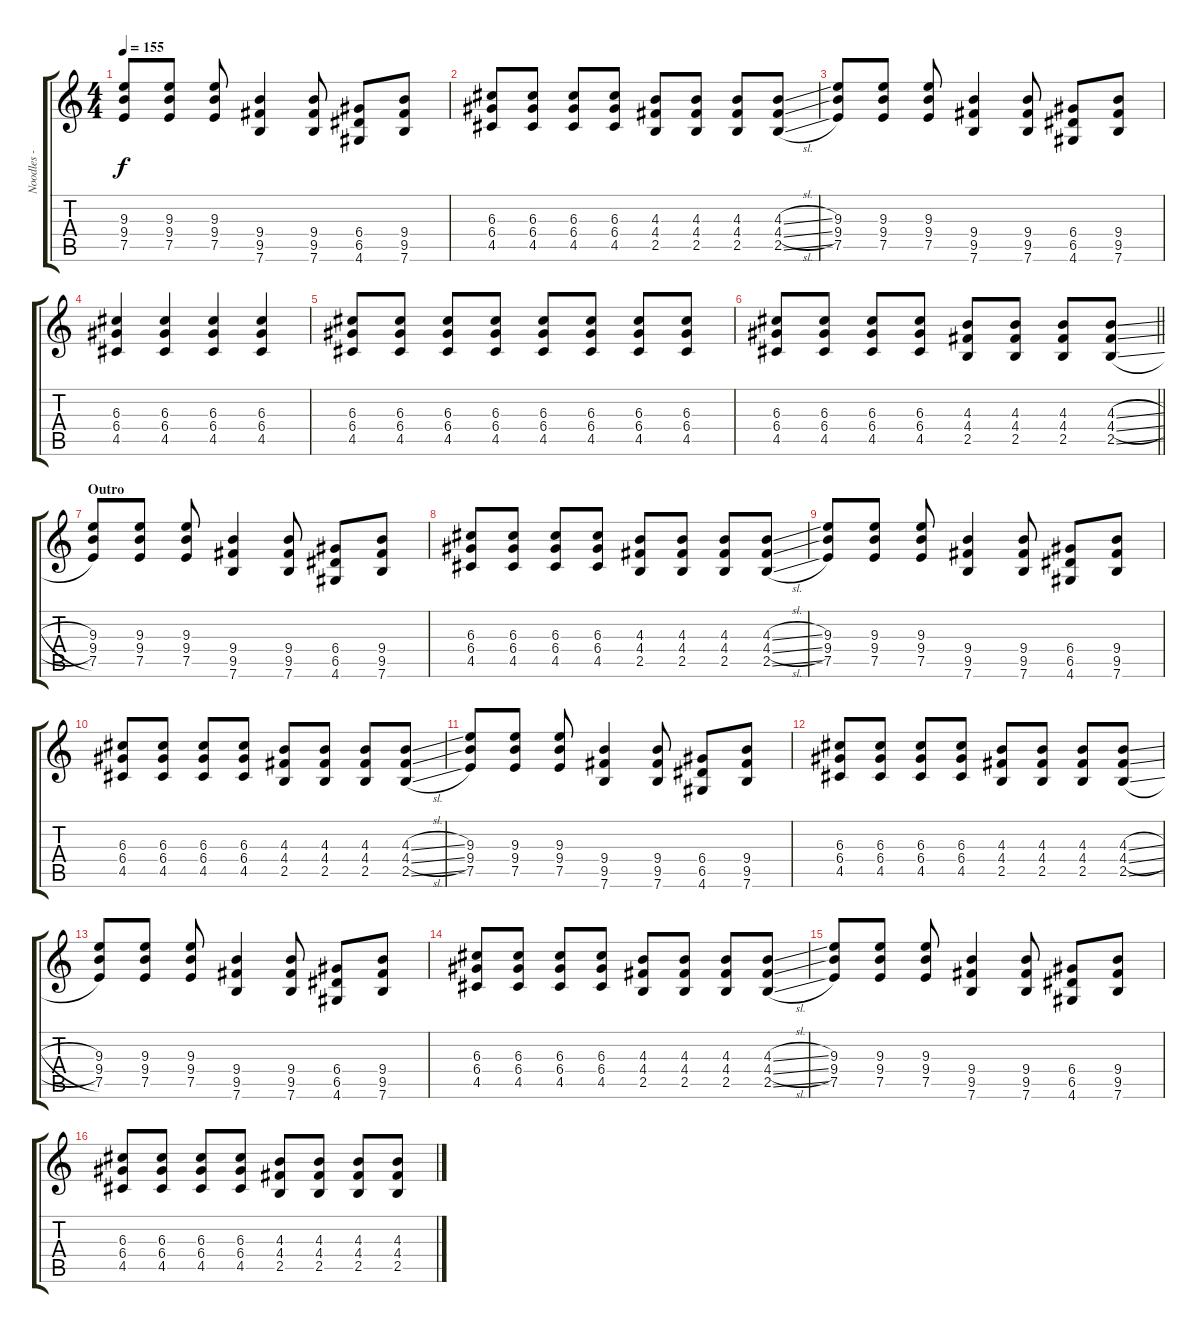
\track ("Noodles - Guitar 2" "Noodles - ") {instrument distortionguitar}
\staff {score tabs}
\tuning (E4 B3 G3 D3 A2 E2) {hide}
\ts (4 4)
\tempo 155
\clef g2
\ks c
(9.3 9.4 7.5).8{dy f} (9.3 9.4 7.5).8 (9.3 9.4 7.5).8 (9.4 9.5 7.6).4 (9.4 9.5 7.6).8 (6.4 6.5 4.6).8 (9.4 9.5 7.6).8 |
(6.3 6.4 4.5).8 (6.3 6.4 4.5).8 (6.3 6.4 4.5).8 (6.3 6.4 4.5).8 (4.3 4.4 2.5).8 (4.3 4.4 2.5).8 (4.3 4.4 2.5).8 (4.3{sl} 4.4{sl} 2.5{sl}).8 |
(9.3 9.4 7.5).8 (9.3 9.4 7.5).8 (9.3 9.4 7.5).8 (9.4 9.5 7.6).4 (9.4 9.5 7.6).8 (6.4 6.5 4.6).8 (9.4 9.5 7.6).8 |
(6.3 6.4 4.5).4 (6.3 6.4 4.5).4 (6.3 6.4 4.5).4 (6.3 6.4 4.5).4 |
(6.3 6.4 4.5).8 (6.3 6.4 4.5).8 (6.3 6.4 4.5).8 (6.3 6.4 4.5).8 (6.3 6.4 4.5).8 (6.3 6.4 4.5).8 (6.3 6.4 4.5).8 (6.3 6.4 4.5).8 |
\barLineRight lightlight
(6.3 6.4 4.5).8 (6.3 6.4 4.5).8 (6.3 6.4 4.5).8 (6.3 6.4 4.5).8 (4.3 4.4 2.5).8 (4.3 4.4 2.5).8 (4.3 4.4 2.5).8 (4.3{sl} 4.4{sl} 2.5{sl}).8 |
\section ("" "Outro")
(9.3 9.4 7.5).8 (9.3 9.4 7.5).8 (9.3 9.4 7.5).8 (9.4 9.5 7.6).4 (9.4 9.5 7.6).8 (6.4 6.5 4.6).8 (9.4 9.5 7.6).8 |
(6.3 6.4 4.5).8 (6.3 6.4 4.5).8 (6.3 6.4 4.5).8 (6.3 6.4 4.5).8 (4.3 4.4 2.5).8 (4.3 4.4 2.5).8 (4.3 4.4 2.5).8 (4.3{sl} 4.4{sl} 2.5{sl}).8 |
(9.3 9.4 7.5).8 (9.3 9.4 7.5).8 (9.3 9.4 7.5).8 (9.4 9.5 7.6).4 (9.4 9.5 7.6).8 (6.4 6.5 4.6).8 (9.4 9.5 7.6).8 |
(6.3 6.4 4.5).8 (6.3 6.4 4.5).8 (6.3 6.4 4.5).8 (6.3 6.4 4.5).8 (4.3 4.4 2.5).8 (4.3 4.4 2.5).8 (4.3 4.4 2.5).8 (4.3{sl} 4.4{sl} 2.5{sl}).8 |
(9.3 9.4 7.5).8 (9.3 9.4 7.5).8 (9.3 9.4 7.5).8 (9.4 9.5 7.6).4 (9.4 9.5 7.6).8 (6.4 6.5 4.6).8 (9.4 9.5 7.6).8 |
(6.3 6.4 4.5).8 (6.3 6.4 4.5).8 (6.3 6.4 4.5).8 (6.3 6.4 4.5).8 (4.3 4.4 2.5).8 (4.3 4.4 2.5).8 (4.3 4.4 2.5).8 (4.3{sl} 4.4{sl} 2.5{sl}).8 |
(9.3 9.4 7.5).8 (9.3 9.4 7.5).8 (9.3 9.4 7.5).8 (9.4 9.5 7.6).4 (9.4 9.5 7.6).8 (6.4 6.5 4.6).8 (9.4 9.5 7.6).8 |
(6.3 6.4 4.5).8 (6.3 6.4 4.5).8 (6.3 6.4 4.5).8 (6.3 6.4 4.5).8 (4.3 4.4 2.5).8 (4.3 4.4 2.5).8 (4.3 4.4 2.5).8 (4.3{sl} 4.4{sl} 2.5{sl}).8 |
(9.3 9.4 7.5).8 (9.3 9.4 7.5).8 (9.3 9.4 7.5).8 (9.4 9.5 7.6).4 (9.4 9.5 7.6).8 (6.4 6.5 4.6).8 (9.4 9.5 7.6).8 |
(6.3 6.4 4.5).8 (6.3 6.4 4.5).8 (6.3 6.4 4.5).8 (6.3 6.4 4.5).8 (4.3 4.4 2.5).8 (4.3 4.4 2.5).8 (4.3 4.4 2.5).8 (4.3{sl} 4.4{sl} 2.5{sl}).8
